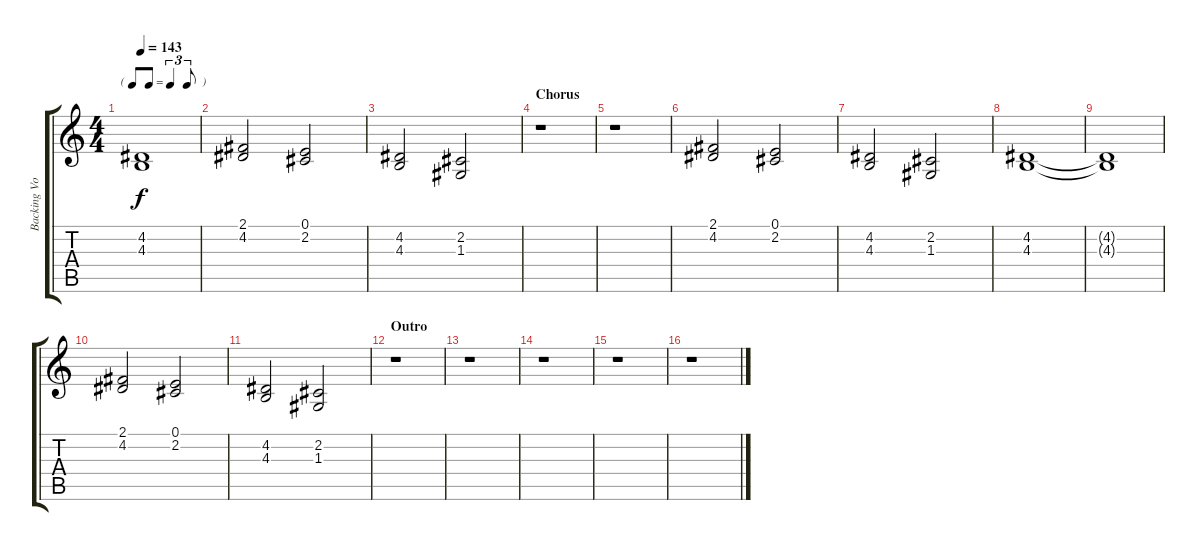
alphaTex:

\track ("Backing Vox" "Backing Vo") {instrument drawbarorgan}
\staff {score tabs}
\tuning (E4 B3 G3 D3 A2 E2) {hide}
\ts (4 4)
\tf triplet8th
\tempo 143
\clef g2
\ks c
(4.2{t} 4.3{t}).1{dy f} |
(2.1 4.2).2 (0.1 2.2).2 |
(4.2 4.3).2 (2.2 1.3).2 |
\section ("" "Chorus")
r.1 |
r.1 |
(2.1 4.2).2 (0.1 2.2).2 |
(4.2 4.3).2 (2.2 1.3).2 |
(4.2 4.3).1 |
(4.2{t} 4.3{t}).1 |
(2.1 4.2).2 (0.1 2.2).2 |
(4.2 4.3).2 (2.2 1.3).2 |
\section ("" "Outro")
r.1 |
r.1 |
r.1 |
r.1 |
r.1
